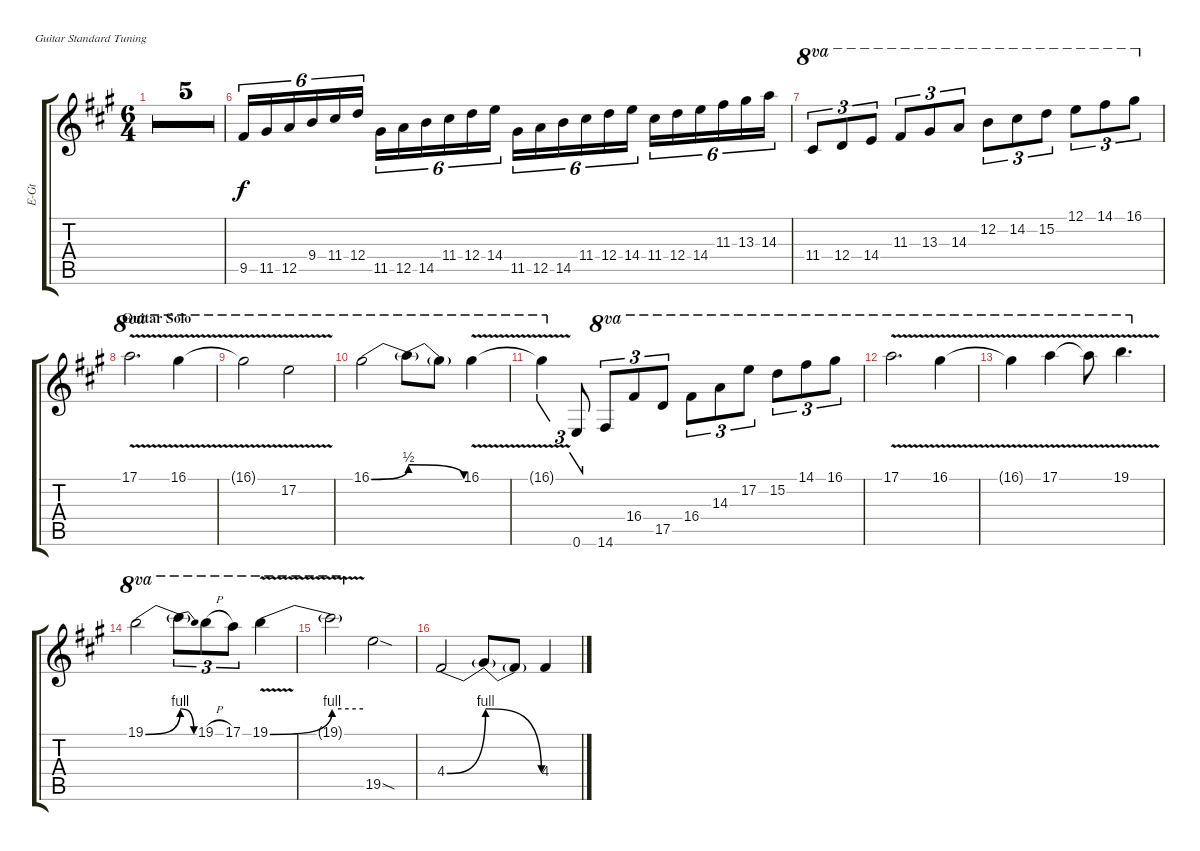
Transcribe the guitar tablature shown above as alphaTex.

\defaultSystemsLayout 4
\bracketExtendMode groupsimilarinstruments
\otherSystemsTrackNameOrientation horizontal
\track ("Lead Guitar" "E-Gt") {multiBarRest instrument distortionguitar}
\staff {score tabs}
\tuning (E4 B3 G3 D3 A2 E2)
\ts (6 4)
\beaming (8 2 2 2 2 2 2)
\tempo 128
\clef g2
\ks a
r.1{d dy f} |
r.1{d} |
\ts (4 4)
\beaming (8 2 2 2 2 2 2)
r.1 |
r.1 |
r.1 |
9.5{acc #}.16{tu (6 4)} 11.5{acc #}.16{tu (6 4)} 12.5{acc forcenatural}.16{tu (6 4)} 9.4{acc forcenatural}.16{tu (6 4)} 11.4{acc #}.16{tu (6 4)} 12.4{acc forcenatural}.16{tu (6 4)} 11.5{acc #}.16{tu (6 4)} 12.5{acc forcenatural}.16{tu (6 4)} 14.5{acc forcenatural}.16{tu (6 4)} 11.4{acc #}.16{tu (6 4)} 12.4{acc forcenatural}.16{tu (6 4)} 14.4{acc forcenatural}.16{tu (6 4)} 11.5{acc #}.16{tu (6 4)} 12.5{acc forcenatural}.16{tu (6 4)} 14.5{acc forcenatural}.16{tu (6 4)} 11.4{acc #}.16{tu (6 4)} 12.4{acc forcenatural}.16{tu (6 4)} 14.4{acc forcenatural}.16{tu (6 4)} 11.4{acc #}.16{tu (6 4)} 12.4{acc forcenatural}.16{tu (6 4)} 14.4{acc forcenatural}.16{tu (6 4)} 11.3{acc #}.16{tu (6 4)} 13.3{acc #}.16{tu (6 4)} 14.3{acc forcenatural}.16{tu (6 4)} |
11.4{acc #}.8{tu (3 2) ot 8va} 12.4{acc forcenatural}.8{tu (3 2) ot 8va} 14.4{acc forcenatural}.8{tu (3 2) ot 8va} 11.3{acc #}.8{tu (3 2) ot 8va} 13.3{acc #}.8{tu (3 2) ot 8va} 14.3{acc forcenatural}.8{tu (3 2) ot 8va} 12.2{acc forcenatural}.8{tu (3 2) ot 8va} 14.2{acc #}.8{tu (3 2) ot 8va} 15.2{acc forcenatural}.8{tu (3 2) ot 8va} 12.1{acc forcenatural}.8{tu (3 2) ot 8va} 14.1{acc #}.8{tu (3 2) ot 8va} 16.1{acc #}.8{tu (3 2) ot 8va} |
\section ("" "Guitar Solo")
17.1{v acc forcenatural}.2{d ot 8va} 16.1{v acc #}.4{ot 8va} |
16.1{v t acc #}.2{ot 8va} 17.2{v acc forcenatural}.2{ot 8va} |
16.1{be (bend 0 0 15.6 2) acc #}.2{ot 8va} 16.1{be (release 0 2 30 0) t}.8{ot 8va} 16.1{t acc #}.8{ot 8va} 16.1{v acc #}.4{ot 8va} |
16.1{v t acc #}.4{tu (3 2) ot 8va} 0.6{acc forcenatural}.8{tu (3 2)} 14.6{acc #}.8{tu (3 2) ot 8va} 16.4{acc #}.8{tu (3 2) ot 8va} 17.5{acc forcenatural}.8{tu (3 2) ot 8va} 16.4{acc #}.8{tu (3 2) ot 8va} 14.3{acc forcenatural}.8{tu (3 2) ot 8va} 17.2{acc forcenatural}.8{tu (3 2) ot 8va} 15.2{acc forcenatural}.8{tu (3 2) ot 8va} 14.1{acc #}.8{tu (3 2) ot 8va} 16.1{acc #}.8{tu (3 2) ot 8va} |
17.1{v acc forcenatural}.2{d ot 8va} 16.1{v acc #}.4{ot 8va} |
16.1{v t acc #}.4{ot 8va} 17.1{v acc forcenatural}.4{ot 8va} 17.1{v t acc forcenatural}.8{ot 8va} 19.1{v acc forcenatural}.4{d ot 8va} |
19.1{be (bend 0 0 15 4) acc forcenatural}.2{ot 8va} 19.1{be (release 0 4 59.4 0) t}.8{tu (3 2) ot 8va} 19.1{h acc forcenatural}.8{tu (3 2) ot 8va} 17.1{acc forcenatural}.8{tu (3 2) ot 8va} 19.1{be (bend 0 0 15 4) v acc forcenatural}.4{ot 8va} |
19.1{be (hold 0 4 60 4) v t}.2{ot 8va} 19.5{sod acc forcenatural}.2 |
4.4{be (bend 0 0 15 4) acc #}.2 4.4{be (release 0 4 30 0) t}.8 4.4{t acc #}.8 4.4{acc #}.4
